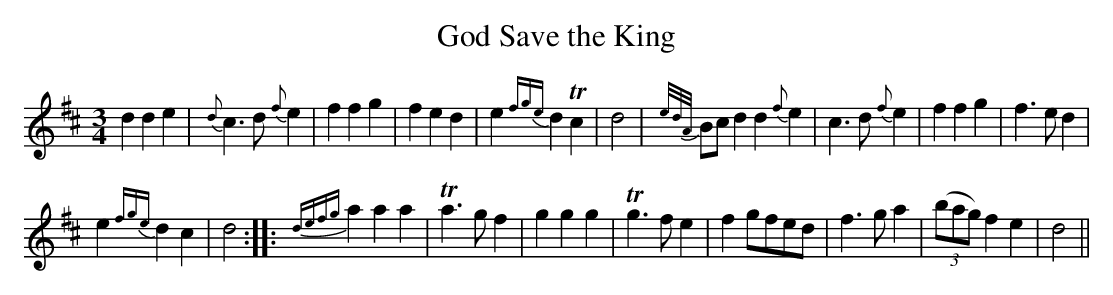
X:1.2
T: God Save the King
M: 3/4
L: 1/4
K: D
dde | {d}c3/2 d/{f}e | ffg | fed | e {fge} d!trill!c |d2 |{e/d/A/} B/c/ dd{f}e | c3/2d/{f}e | ffg | f3/2e/d |
e{fge}dc | d2:||: {defg} aaa| !trill!a3/2 g/f | ggg | !trill!g3/2f/e | f g/f/e/d/ | f3/2g/a | (3(b/a/g/)fe | d2||
